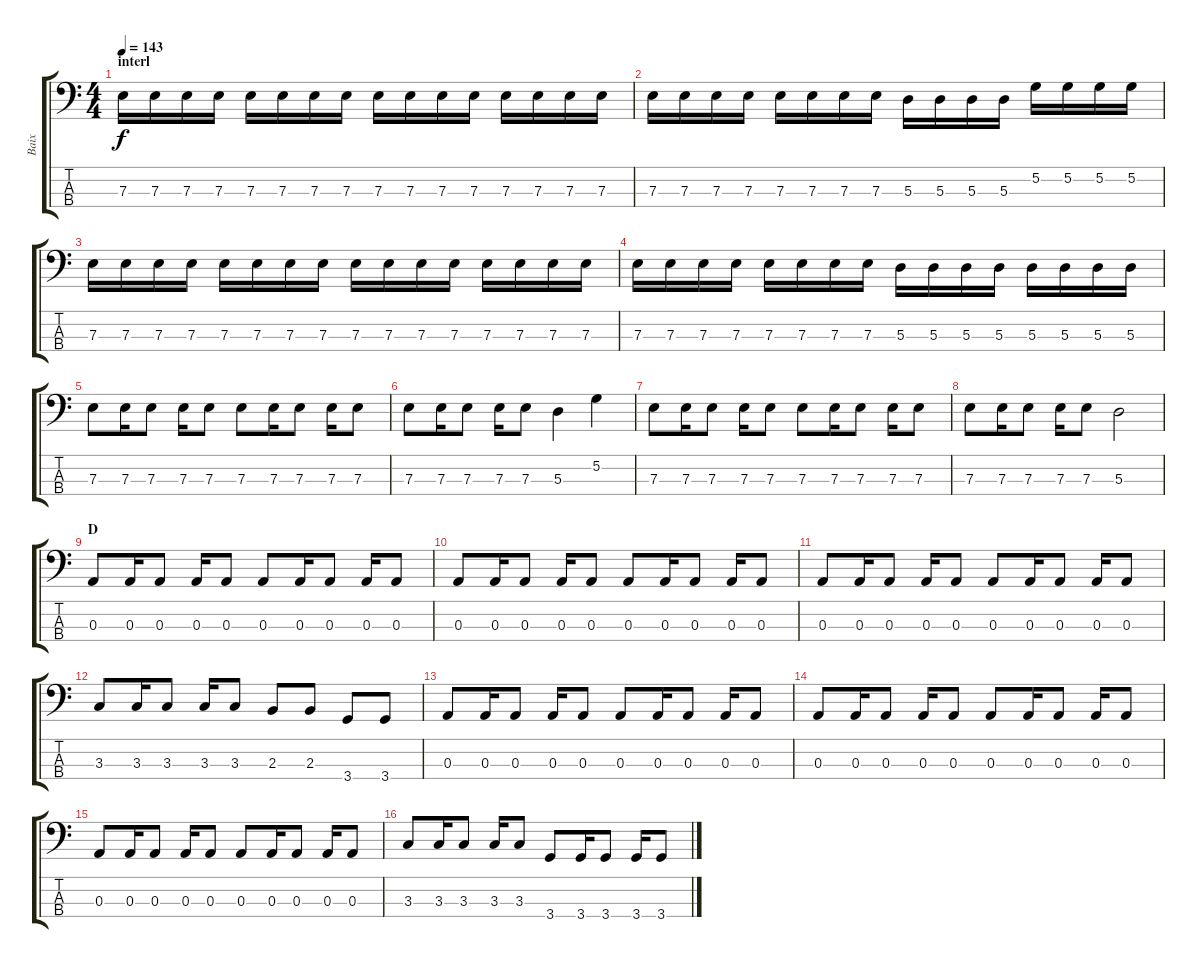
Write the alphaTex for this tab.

\track ("Baix" "Baix") {instrument electricbassfinger}
\staff {score tabs}
\tuning (G2 D2 A1 E1) {hide}
\ts (4 4)
\section ("" "interl")
\tempo 143
\clef f4
\ks c
7.3.16{dy f} 7.3.16 7.3.16 7.3.16 7.3.16 7.3.16 7.3.16 7.3.16 7.3.16 7.3.16 7.3.16 7.3.16 7.3.16 7.3.16 7.3.16 7.3.16 |
7.3.16 7.3.16 7.3.16 7.3.16 7.3.16 7.3.16 7.3.16 7.3.16 5.3.16 5.3.16 5.3.16 5.3.16 5.2.16 5.2.16 5.2.16 5.2.16 |
7.3.16 7.3.16 7.3.16 7.3.16 7.3.16 7.3.16 7.3.16 7.3.16 7.3.16 7.3.16 7.3.16 7.3.16 7.3.16 7.3.16 7.3.16 7.3.16 |
7.3.16 7.3.16 7.3.16 7.3.16 7.3.16 7.3.16 7.3.16 7.3.16 5.3.16 5.3.16 5.3.16 5.3.16 5.3.16 5.3.16 5.3.16 5.3.16 |
7.3.8 7.3.16 7.3.8 7.3.16 7.3.8 7.3.8 7.3.16 7.3.8 7.3.16 7.3.8 |
7.3.8 7.3.16 7.3.8 7.3.16 7.3.8 5.3.4 5.2.4 |
7.3.8 7.3.16 7.3.8 7.3.16 7.3.8 7.3.8 7.3.16 7.3.8 7.3.16 7.3.8 |
7.3.8 7.3.16 7.3.8 7.3.16 7.3.8 5.3.2 |
\section ("" "D")
0.3.8 0.3.16 0.3.8 0.3.16 0.3.8 0.3.8 0.3.16 0.3.8 0.3.16 0.3.8 |
0.3.8 0.3.16 0.3.8 0.3.16 0.3.8 0.3.8 0.3.16 0.3.8 0.3.16 0.3.8 |
0.3.8 0.3.16 0.3.8 0.3.16 0.3.8 0.3.8 0.3.16 0.3.8 0.3.16 0.3.8 |
3.3.8 3.3.16 3.3.8 3.3.16 3.3.8 2.3.8 2.3.8 3.4.8 3.4.8 |
0.3.8 0.3.16 0.3.8 0.3.16 0.3.8 0.3.8 0.3.16 0.3.8 0.3.16 0.3.8 |
0.3.8 0.3.16 0.3.8 0.3.16 0.3.8 0.3.8 0.3.16 0.3.8 0.3.16 0.3.8 |
0.3.8 0.3.16 0.3.8 0.3.16 0.3.8 0.3.8 0.3.16 0.3.8 0.3.16 0.3.8 |
3.3.8 3.3.16 3.3.8 3.3.16 3.3.8 3.4.8 3.4.16 3.4.8 3.4.16 3.4.8
